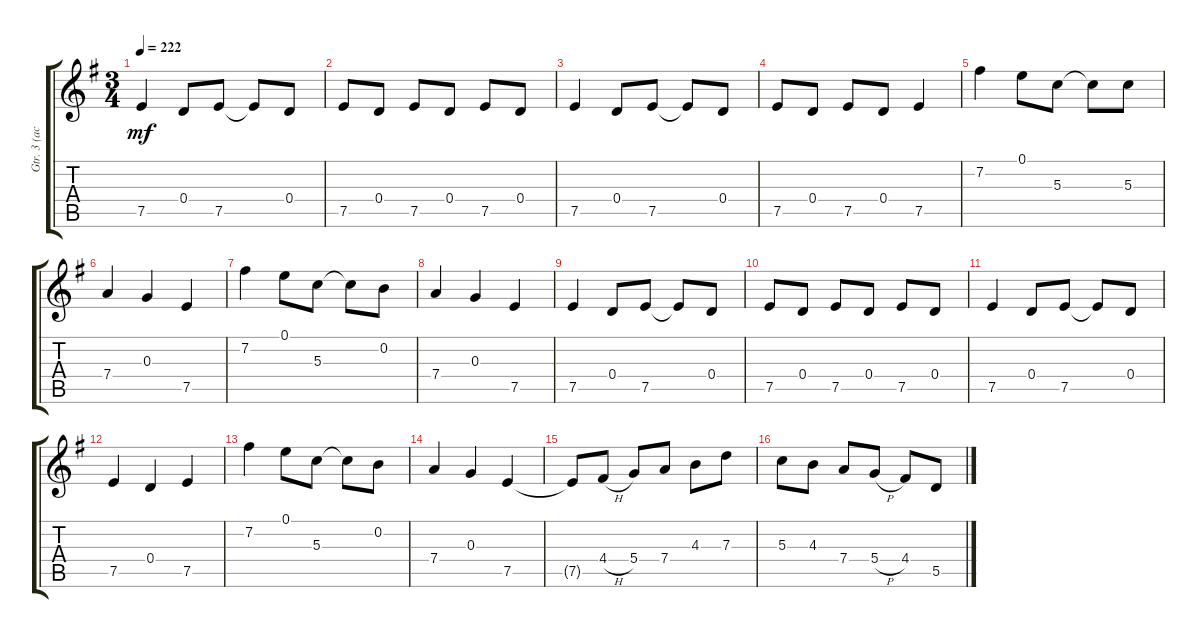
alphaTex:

\track ("Gtr. 3 (acous.)" "Gtr. 3 (ac") {instrument acousticguitarsteel}
\staff {score tabs}
\tuning (E4 B3 G3 D3 A2 E2) {hide}
\ts (3 4)
\tempo 222
\clef g2
\ks g
7.5.4{dy mf} 0.4.8 7.5.8 7.5{t}.8 0.4.8 |
7.5.8 0.4.8 7.5.8 0.4.8 7.5.8 0.4.8 |
7.5.4 0.4.8 7.5.8 7.5{t}.8 0.4.8 |
7.5.8 0.4.8 7.5.8 0.4.8 7.5.4 |
7.2.4 0.1.8 5.3.8 5.3{t}.8 5.3.8 |
7.4.4 0.3.4 7.5.4 |
7.2.4 0.1.8 5.3.8 5.3{t}.8 0.2.8 |
7.4.4 0.3.4 7.5.4 |
7.5.4 0.4.8 7.5.8 7.5{t}.8 0.4.8 |
7.5.8 0.4.8 7.5.8 0.4.8 7.5.8 0.4.8 |
7.5.4 0.4.8 7.5.8 7.5{t}.8 0.4.8 |
7.5.4 0.4.4 7.5.4 |
7.2.4 0.1.8 5.3.8 5.3{t}.8 0.2.8 |
7.4.4 0.3.4 7.5.4 |
7.5{t}.8 4.4{h}.8 5.4.8 7.4.8 4.3.8 7.3.8 |
5.3.8 4.3.8 7.4.8 5.4{h}.8 4.4.8 5.5{sl}.8
